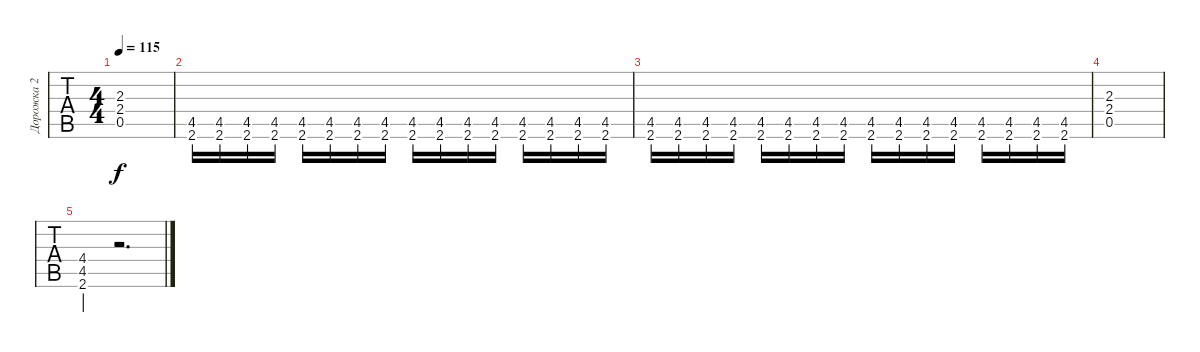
\track ("Дорожка 2" "Дорожка 2") {instrument distortionguitar}
\staff {tabs}
\tuning (E4 B3 G3 D3 A2 E2) {hide}
\ts (4 4)
\tempo 115
\clef g2
\ks c
(2.3 2.4 0.5).1{dy f} |
(4.5 2.6).16 (4.5 2.6).16 (4.5 2.6).16 (4.5 2.6).16 (4.5 2.6).16 (4.5 2.6).16 (4.5 2.6).16 (4.5 2.6).16 (4.5 2.6).16 (4.5 2.6).16 (4.5 2.6).16 (4.5 2.6).16 (4.5 2.6).16 (4.5 2.6).16 (4.5 2.6).16 (4.5 2.6).16 |
(4.5 2.6).16 (4.5 2.6).16 (4.5 2.6).16 (4.5 2.6).16 (4.5 2.6).16 (4.5 2.6).16 (4.5 2.6).16 (4.5 2.6).16 (4.5 2.6).16 (4.5 2.6).16 (4.5 2.6).16 (4.5 2.6).16 (4.5 2.6).16 (4.5 2.6).16 (4.5 2.6).16 (4.5 2.6).16 |
(2.3 2.4 0.5).1 |
(4.4{st} 4.5{st} 2.6{st}).4 r.2{d}
